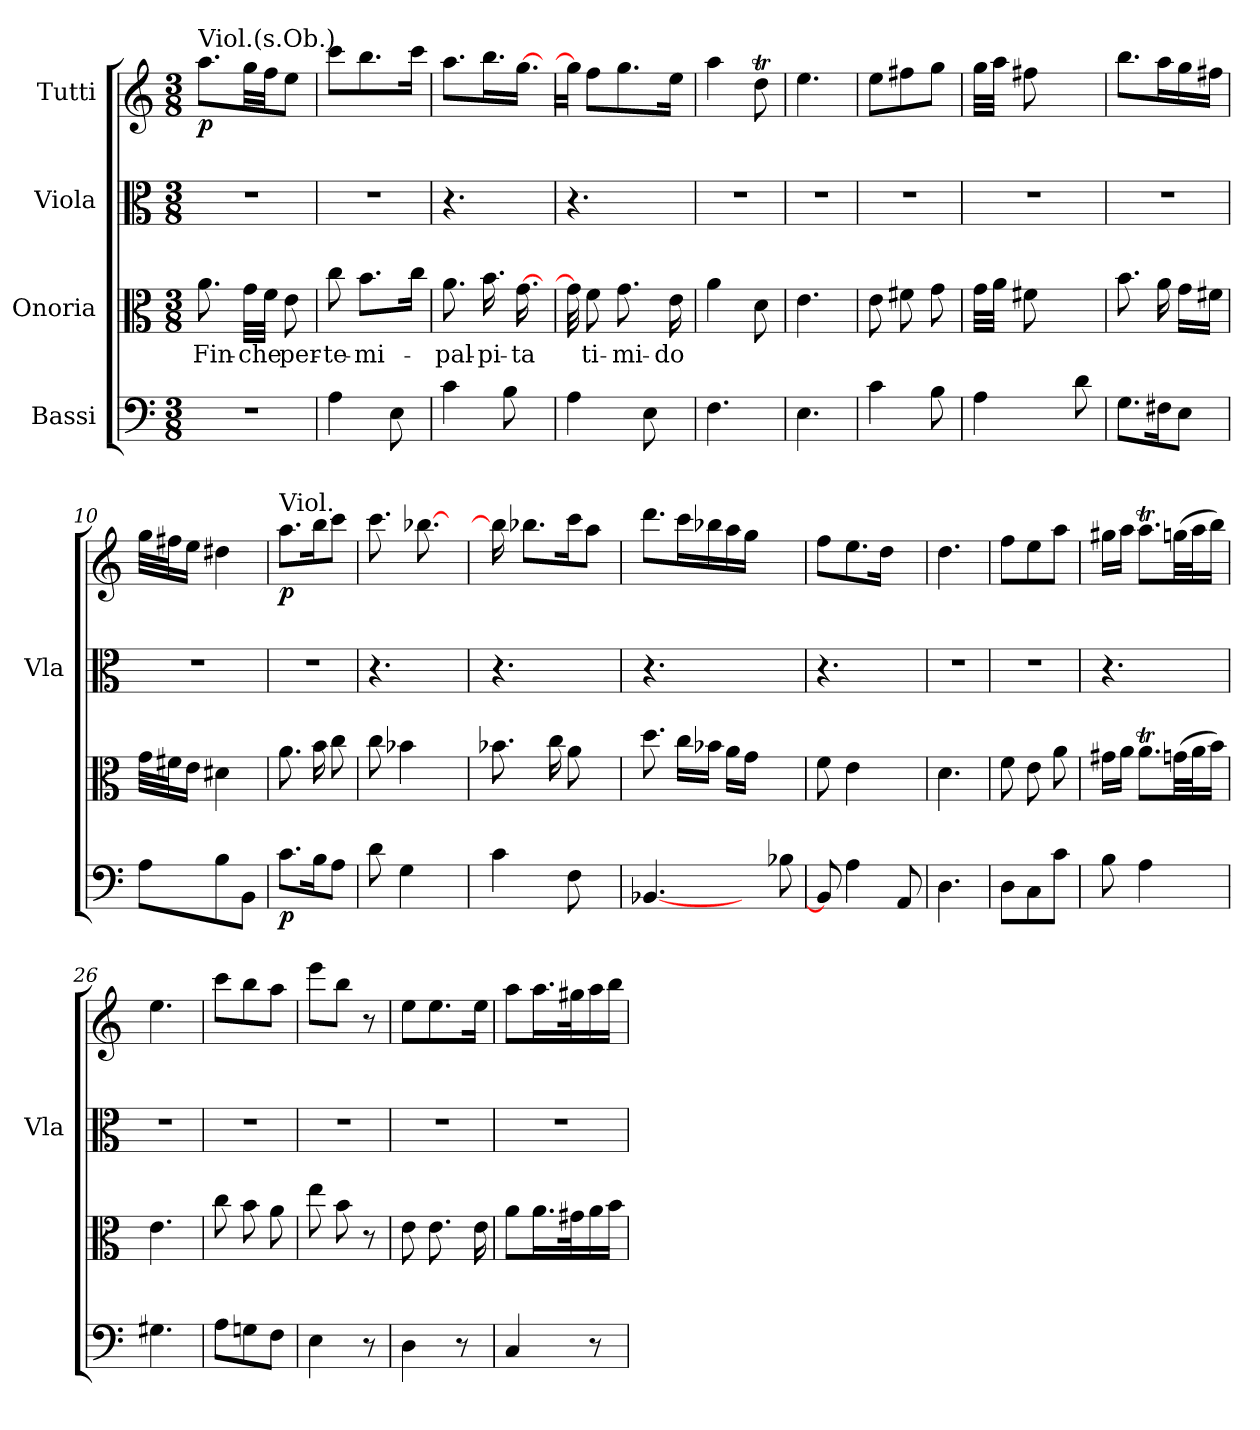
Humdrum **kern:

**kern	**dynam	**kern	**text	**kern	**kern	**dynam
*part4	*part4	*part3	*part3	*part2	*part1	*part1
*staff4	*staff4	*staff3	*staff3	*staff2	*staff1	*staff1
*I"Bassi	*	*I"Onoria	*	*I"Viola	*I"Tutti	*
*	*	*	*	*I'Vla	*	*
*clefF4	*	*clefC3	*	*clefC3	*clefG2	*
*M3/8	*	*M3/8	*	*M3/8	*M3/8	*
=1	=1	=1	=1	=1	=1	=1
!	!	!	!	!	!LO:TX:a:t=Viol.(s.Ob.)	!
4.r	.	8.a	Fin-	4.r	8.aaL	p
.	.	32gLLL	che	.	32ggLL	.
.	.	32fJJJ	.	.	32ffJJ	.
.	.	8e	per-	.	8eeJ	.
=2	=2	=2	=2	=2	=2	=2
4A	.	8cc	te-	4.r	8cccL	.
.	.	8.bL	mi-	.	8.bb	.
8E	.	.	.	.	.	.
.	.	16ccJk	.	.	16cccJk	.
=3	=3	=3	=3	=3	=3	=3
4c	.	8.a	pal-	4.r	8.aaL	.
.	.	16.b	-pi-	.	16.bbk	.
8B	.	.	.	.	.	.
.	.	[16.g	ta	.	[16.ggJ	.
32ryy	.	32ryy	.	32ryy	32ryy	.
=4	=4	=4	=4	=4	=4	=4
4A	.	32g]	.	4.r	32ggJ]	.
.	.	8f	ti-	.	8ffL	.
.	.	8.g	mi-	.	8.gg	.
8E	.	.	.	.	.	.
.	.	16e	do	.	16eeJk	.
32ryy	.	.	.	32ryy	.	.
=5	=5	=5	=5	=5	=5	=5
4.F	.	4a	.	4.r	4aa	.
.	.	8d	.	.	8ddT	.
=6	=6	=6	=6	=6	=6	=6
4.E	.	4.e	.	4.r	4.ee	.
=7	=7	=7	=7	=7	=7	=7
4c	.	8e	.	4.r	8eeL	.
.	.	8f#X	.	.	8ff#X	.
8B	.	8g	.	.	8ggJ	.
=8	=8	=8	=8	=8	=8	=8
4A	.	32gLLL	.	4.r	32ggLLL	.
.	.	32aJJJ	.	.	32aaJJJ	.
.	.	8f#X	.	.	8ff#X	.
.	.	8.ryy	.	.	8.ryy	.
8d	.	.	.	.	.	.
=9	=9	=9	=9	=9	=9	=9
8.GL	.	8.b	.	4.r	8.bbL	.
16F#Xk	.	16a	.	.	16aaL	.
8EJ	.	16gLL	.	.	16gg	.
.	.	16f#XJJ	.	.	16ff#XJJ	.
!!LO:LB:g=z
=10	=10	=10	=10	=10	=10	=10
8AL	.	32gLLL	.	4.r	32ggLLL	.
.	.	32f#XJ	.	.	32ff#XJ	.
.	.	16eJJ	.	.	16eeJJ	.
8B	.	4d#X	.	.	4dd#X	.
8BBJ	.	.	.	.	.	.
=18	=18	=18	=18	=18	=18	=18
!	!	!	!	!	!LO:TX:a:t=Viol.	!
8.cL	(p)	8.a	.	4.r	8.aaL	p
16Bk	.	16b	.	.	16bbk	.
8AJ	.	8cc	.	.	8cccJ	.
=19	=19	=19	=19	=19	=19	=19
8d	.	8cc	.	4.r	8.ccc	.
4G	.	4b-X	.	.	.	.
.	.	.	.	.	[8.bb-X	.
16ryy	.	16ryy	.	16ryy	16ryy	.
!!LO:LB:g=z
=20	=20	=20	=20	=20	=20	=20
4c	.	8.b-X	.	4.r	16bb-]	.
.	.	.	.	.	8.bb-XL	.
.	.	16cc	.	.	.	.
8F	.	8a	.	.	16ccck	.
.	.	.	.	.	8aaJ	.
16ryy	.	16ryy	.	16ryy	.	.
=21	=21	=21	=21	=21	=21	=21
[4.BB-X	.	8.dd	.	4.r	8.dddL	.
.	.	16ccLL	.	.	16cccL	.
.	.	16b-XJJ	.	.	16bb-X	.
.	.	16aLL	.	.	16aa	.
8ryy	.	16gJJ	.	4ryy	16ggJJ	.
.	.	8.ryy	.	.	8.ryy	.
8B-X	.	.	.	.	.	.
=22	=22	=22	=22	=22	=22	=22
8BB-]	.	8f	.	4.r	8ffL	.
4A	.	4e	.	.	8.ee	.
.	.	.	.	.	16ddJk	.
8AA	.	8ryy	.	8ryy	8ryy	.
=23	=23	=23	=23	=23	=23	=23
4.D	.	4.d	.	4.r	4.dd	.
=24	=24	=24	=24	=24	=24	=24
8DL	.	8f	.	4.r	8ffL	.
8C	.	8e	.	.	8ee	.
8cJ	.	8a	.	.	8aaJ	.
=25	=25	=25	=25	=25	=25	=25
8B	.	16g#XLL	.	4.r	16gg#XLL	.
.	.	16aJJ	.	.	16aaJJ	.
4A	.	8.aTL	.	.	8.aaTL	.
.	.	(32gLL	.	.	(32ggLL	.
.	.	32aJ	.	.	32aaJ	.
16ryy	.	16bJJ)	.	16ryy	16bbJJ)	.
=26	=26	=26	=26	=26	=26	=26
4.G#X	.	4.e	.	4.r	4.ee	.
=27	=27	=27	=27	=27	=27	=27
8AL	.	8cc	.	4.r	8cccL	.
8Gn	.	8b	.	.	8bb	.
8FJ	.	8a	.	.	8aaJ	.
=28	=28	=28	=28	=28	=28	=28
4E	.	8ee	.	4.r	8eeeL	.
.	.	8b	.	.	8bbJ	.
8r	.	8r	.	.	8r	.
!!LO:LB:g=z
=29	=29	=29	=29	=29	=29	=29
4D	.	8e	.	4.r	8eeL	.
.	.	8.e	.	.	8.ee	.
8r	.	.	.	.	.	.
.	.	16e	.	.	16eeJk	.
=30	=30	=30	=30	=30	=30	=30
4C	.	8aL	.	4.r	8aaL	.
.	.	16.aL	.	.	16.aaL	.
.	.	32g#Xk	.	.	32gg#Xk	.
8r	.	16a	.	.	16aa	.
.	.	16bJJ	.	.	16bbJJ	.
=	=	=	=	=	=	=
*-	*-	*-	*-	*-	*-	*-
